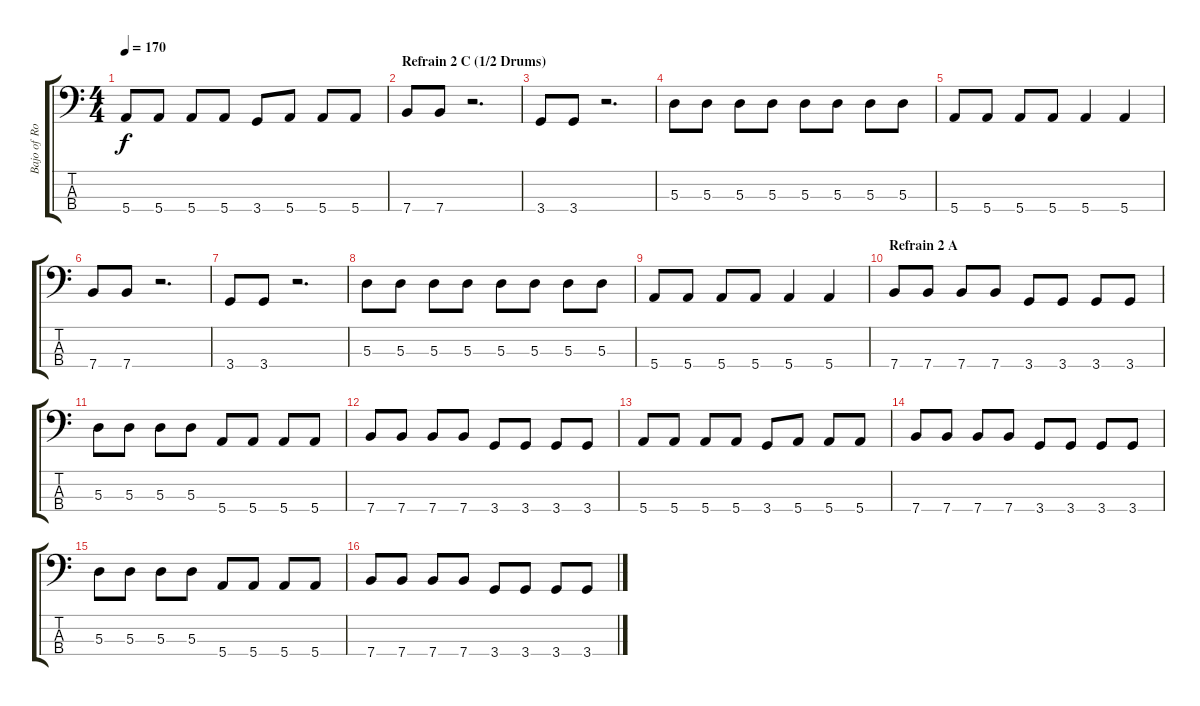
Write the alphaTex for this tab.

\track ("Bajo of Rob" "Bajo of Ro") {instrument electricbasspick}
\staff {score tabs}
\tuning (G2 D2 A1 E1) {hide}
\ts (4 4)
\tempo 170
\clef f4
\ks c
5.4.8{dy f} 5.4.8 5.4.8 5.4.8 3.4.8 5.4.8 5.4.8 5.4.8 |
\section ("" "Refrain 2 C (1/2 Drums)")
7.4.8 7.4.8 r.2{d} |
3.4.8 3.4.8 r.2{d} |
5.3.8 5.3.8 5.3.8 5.3.8 5.3.8 5.3.8 5.3.8 5.3.8 |
5.4.8 5.4.8 5.4.8 5.4.8 5.4.4 5.4.4 |
7.4.8 7.4.8 r.2{d} |
3.4.8 3.4.8 r.2{d} |
5.3.8 5.3.8 5.3.8 5.3.8 5.3.8 5.3.8 5.3.8 5.3.8 |
5.4.8 5.4.8 5.4.8 5.4.8 5.4.4 5.4.4 |
\section ("" "Refrain 2 A")
7.4.8 7.4.8 7.4.8 7.4.8 3.4.8 3.4.8 3.4.8 3.4.8 |
5.3.8 5.3.8 5.3.8 5.3.8 5.4.8 5.4.8 5.4.8 5.4.8 |
7.4.8 7.4.8 7.4.8 7.4.8 3.4.8 3.4.8 3.4.8 3.4.8 |
5.4.8 5.4.8 5.4.8 5.4.8 3.4.8 5.4.8 5.4.8 5.4.8 |
7.4.8 7.4.8 7.4.8 7.4.8 3.4.8 3.4.8 3.4.8 3.4.8 |
5.3.8 5.3.8 5.3.8 5.3.8 5.4.8 5.4.8 5.4.8 5.4.8 |
7.4.8 7.4.8 7.4.8 7.4.8 3.4.8 3.4.8 3.4.8 3.4.8
